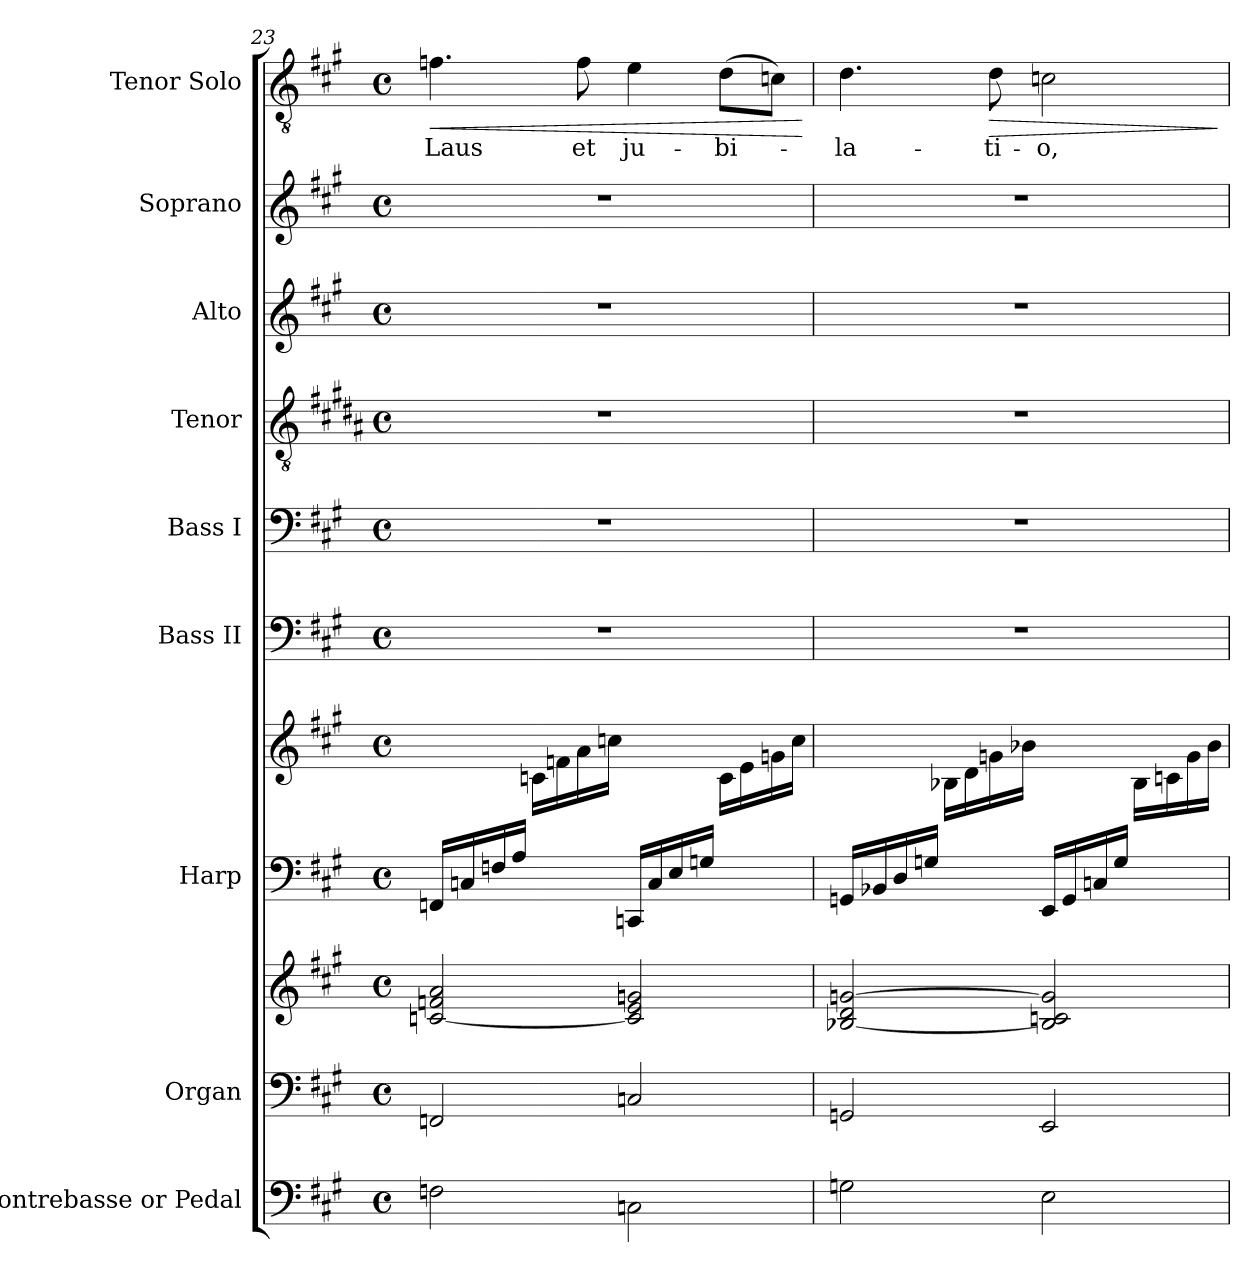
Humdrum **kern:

**kern	**kern	**kern	**kern	**kern	**kern	**kern	**kern	**kern	**kern	**kern	**text	**dynam
*part9	*part8	*part8	*part7	*part7	*part6	*part5	*part4	*part3	*part2	*part1	*part1	*part1
*staff11	*staff10	*staff9	*staff8	*staff7	*staff6	*staff5	*staff4	*staff3	*staff2	*staff1	*staff1	*staff1
*I"Contrebasse  or Pedal	*I"Organ	*	*I"Harp	*	*I"Bass II	*I"Bass I	*I"Tenor	*I"Alto	*I"Soprano	*I"Tenor Solo	*	*
*	*	*	*I'Hp	*	*I'B-II	*I'B-I	*I'T.	*I'A.	*I'S.	*I'Ts	*	*
*clefF4	*clefF4	*clefG2	*clefF4	*clefG2	*clefF4	*clefF4	*clefGv2	*clefG2	*clefG2	*clefGv2	*	*
*	*	*	*	*	*	*	*ITrd1c2	*	*	*	*	*
*k[f#c#g#]	*k[f#c#g#]	*k[f#c#g#]	*k[f#c#g#]	*k[f#c#g#]	*k[f#c#g#]	*k[f#c#g#]	*k[f#c#g#]	*k[f#c#g#]	*k[f#c#g#]	*k[f#c#g#]	*	*
*A:	*A:	*A:	*A:	*A:	*A:	*A:	*A:	*A:	*A:	*A:	*	*
*M4/4	*M4/4	*M4/4	*M4/4	*M4/4	*M4/4	*M4/4	*M4/4	*M4/4	*M4/4	*M4/4	*	*
*met(c)	*met(c)	*met(c)	*met(c)	*met(c)	*met(c)	*met(c)	*met(c)	*met(c)	*met(c)	*met(c)	*	*
=23	=23	=23	=23	=23	=23	=23	=23	=23	=23	=23	=23	=23
*	*	*	*	*^	*	*	*	*	*	*	*	*
!	!	!	!	!	!	!	!	!	!	!	!	!LO:LY:b	!LO:HP:b
2Fn\	2FFn/	[2cn/ 2fn/ 2a/	16FFn/LL	1ryy	4ryy	1r	1r	1r	1r	1r	4.fn\	Laus	<
.	.	.	16Cn/	.	.	.	.	.	.	.	.	.	.
.	.	.	16Fn/	.	.	.	.	.	.	.	.	.	.
.	.	.	16A/JJ	.	.	.	.	.	.	.	.	.	.
.	.	.	4ryy	.	16cn\LL	.	.	.	.	.	.	.	.
.	.	.	.	.	16fn\	.	.	.	.	.	.	.	.
!	!	!	!	!	!	!	!	!	!	!	!	!LO:LY:b	!
.	.	.	.	.	16a\	.	.	.	.	.	8f\	et	.
.	.	.	.	.	16ccn\JJ	.	.	.	.	.	.	.	.
!	!	!	!	!	!	!	!	!	!	!	!	!LO:LY:b	!
2Cn\	2Cn/	2c/] 2e/ 2gn/	16CCn/LL	.	4ryy	.	.	.	.	.	4e\	ju-	.
.	.	.	16C/	.	.	.	.	.	.	.	.	.	.
.	.	.	16E/	.	.	.	.	.	.	.	.	.	.
.	.	.	16Gn/JJ	.	.	.	.	.	.	.	.	.	.
!	!	!	!	!	!	!	!	!	!	!	!	!LO:LY:b	!
.	.	.	4ryy	.	16c\LL	.	.	.	.	.	(>8d\L	-bi-	.
.	.	.	.	.	16e\	.	.	.	.	.	.	.	.
.	.	.	.	.	16gn\	.	.	.	.	.	8cn\J)	.	.
.	.	.	.	.	16cc\JJ	.	.	.	.	.	.	.	.
*	*	*	*	*v	*v	*	*	*	*	*	*	*	*
.	.	.	.	.	.	.	.	.	.	.	.	[
!!LO:LB:g=z
=24	=24	=24	=24	=24	=24	=24	=24	=24	=24	=24	=24	=24
*	*	*	*	*^	*	*	*	*	*	*	*	*
!	!	!	!	!	!	!	!	!	!	!	!	!LO:LY:b	!
2Gn\	2GGn/	[<2B-X/ 2d/ [<2gn/	16GGn/LL	1ryy	4ryy	1r	1r	1r	1r	1r	4.d\	-la-	.
.	.	.	16BB-X/	.	.	.	.	.	.	.	.	.	.
.	.	.	16D/	.	.	.	.	.	.	.	.	.	.
.	.	.	16Gn/JJ	.	.	.	.	.	.	.	.	.	.
.	.	.	4ryy	.	16B-X\LL	.	.	.	.	.	.	.	.
.	.	.	.	.	16d\	.	.	.	.	.	.	.	.
!	!	!	!	!	!	!	!	!	!	!	!	!LO:LY:b	!LO:HP:b
.	.	.	.	.	16gn\	.	.	.	.	.	8d\	-ti-	>
.	.	.	.	.	16b-X\JJ	.	.	.	.	.	.	.	.
!	!	!	!	!	!	!	!	!	!	!	!	!LO:LY:b	!
2E\	2EE/	2B-/] 2cn/ 2g/]	16EE/LL	.	4ryy	.	.	.	.	.	2cn\	-o,	.
.	.	.	16GG/	.	.	.	.	.	.	.	.	.	.
.	.	.	16Cn/	.	.	.	.	.	.	.	.	.	.
.	.	.	16G/JJ	.	.	.	.	.	.	.	.	.	.
.	.	.	4ryy	.	16B-\LL	.	.	.	.	.	.	.	.
.	.	.	.	.	16cn\	.	.	.	.	.	.	.	.
.	.	.	.	.	16g\	.	.	.	.	.	.	.	.
.	.	.	.	.	16b-\JJ	.	.	.	.	.	.	.	.
*	*	*	*	*v	*v	*	*	*	*	*	*	*	*
.	.	.	.	.	.	.	.	.	.	.	.	]
=	=	=	=	=	=	=	=	=	=	=	=	=
*-	*-	*-	*-	*-	*-	*-	*-	*-	*-	*-	*-	*-
